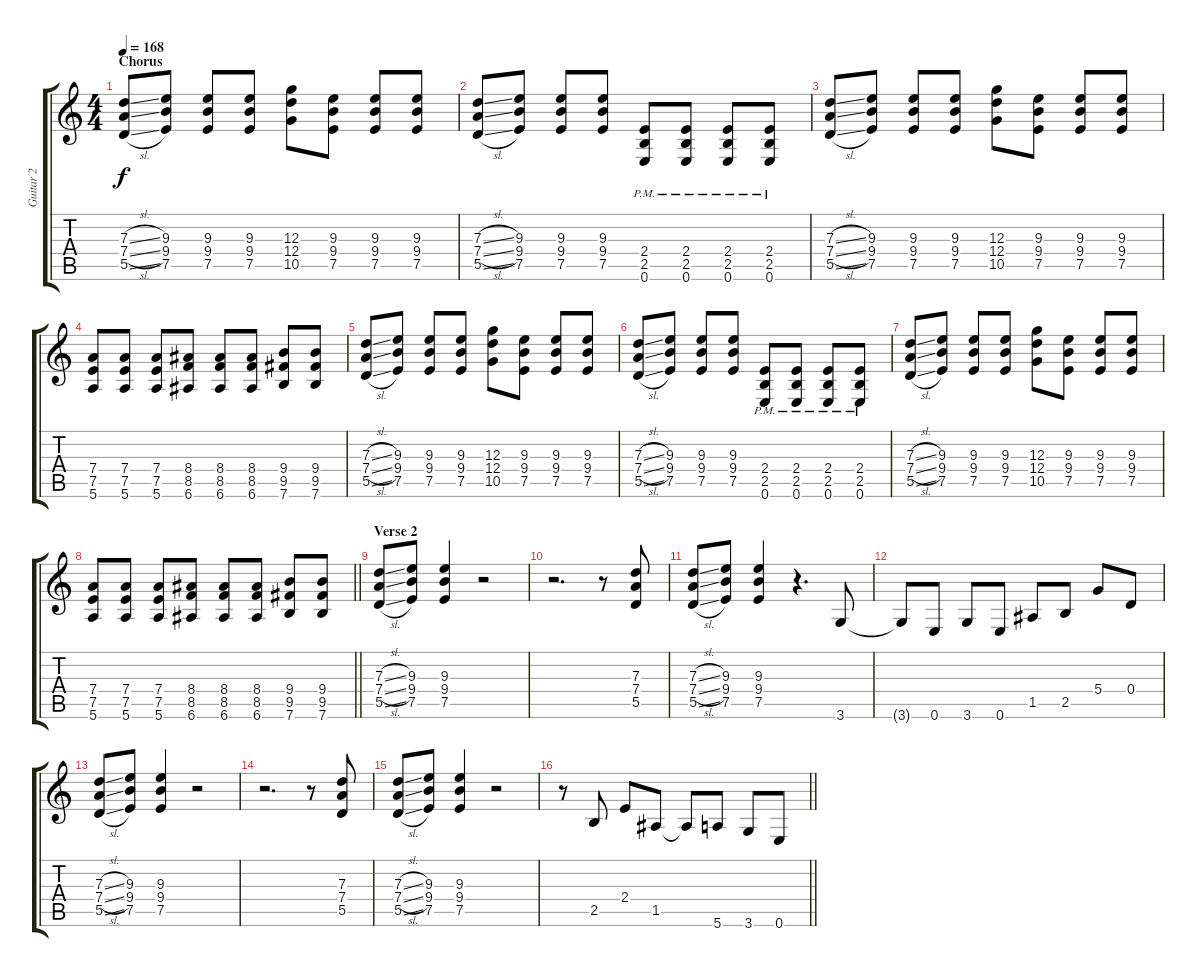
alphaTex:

\track ("Guitar 2" "Guitar 2") {instrument overdrivenguitar}
\staff {score tabs}
\tuning (E4 B3 G3 D3 A2 E2) {hide}
\ts (4 4)
\section ("" "Chorus")
\tempo 168
\clef g2
\ks c
(7.3{sl} 7.4{sl} 5.5{sl}).8{dy f} (9.3 9.4 7.5).8 (9.3 9.4 7.5).8 (9.3 9.4 7.5).8 (12.3 12.4 10.5).8 (9.3 9.4 7.5).8 (9.3 9.4 7.5).8 (9.3 9.4 7.5).8 |
(7.3{sl} 7.4{sl} 5.5{sl}).8 (9.3 9.4 7.5).8 (9.3 9.4 7.5).8 (9.3 9.4 7.5).8 (2.4{pm} 2.5{pm} 0.6{pm}).8 (2.4{pm} 2.5{pm} 0.6{pm}).8 (2.4{pm} 2.5{pm} 0.6{pm}).8 (2.4{pm} 2.5{pm} 0.6{pm}).8 |
(7.3{sl} 7.4{sl} 5.5{sl}).8 (9.3 9.4 7.5).8 (9.3 9.4 7.5).8 (9.3 9.4 7.5).8 (12.3 12.4 10.5).8 (9.3 9.4 7.5).8 (9.3 9.4 7.5).8 (9.3 9.4 7.5).8 |
(7.4 7.5 5.6).8 (7.4 7.5 5.6).8 (7.4 7.5 5.6).8 (8.4 8.5 6.6).8 (8.4 8.5 6.6).8 (8.4 8.5 6.6).8 (9.4 9.5 7.6).8 (9.4 9.5 7.6).8 |
(7.3{sl} 7.4{sl} 5.5{sl}).8 (9.3 9.4 7.5).8 (9.3 9.4 7.5).8 (9.3 9.4 7.5).8 (12.3 12.4 10.5).8 (9.3 9.4 7.5).8 (9.3 9.4 7.5).8 (9.3 9.4 7.5).8 |
(7.3{sl} 7.4{sl} 5.5{sl}).8 (9.3 9.4 7.5).8 (9.3 9.4 7.5).8 (9.3 9.4 7.5).8 (2.4{pm} 2.5{pm} 0.6{pm}).8 (2.4{pm} 2.5{pm} 0.6{pm}).8 (2.4{pm} 2.5{pm} 0.6{pm}).8 (2.4{pm} 2.5{pm} 0.6{pm}).8 |
(7.3{sl} 7.4{sl} 5.5{sl}).8 (9.3 9.4 7.5).8 (9.3 9.4 7.5).8 (9.3 9.4 7.5).8 (12.3 12.4 10.5).8 (9.3 9.4 7.5).8 (9.3 9.4 7.5).8 (9.3 9.4 7.5).8 |
\barLineRight lightlight
(7.4 7.5 5.6).8 (7.4 7.5 5.6).8 (7.4 7.5 5.6).8 (8.4 8.5 6.6).8 (8.4 8.5 6.6).8 (8.4 8.5 6.6).8 (9.4 9.5 7.6).8 (9.4 9.5 7.6).8 |
\section ("" "Verse 2")
(7.3{sl} 7.4{sl} 5.5{sl}).8 (9.3 9.4 7.5).8 (9.3 9.4 7.5).4 r.2 |
r.2{d} r.8 (7.3 7.4 5.5).8 |
(7.3{sl} 7.4{sl} 5.5{sl}).8 (9.3 9.4 7.5).8 (9.3 9.4 7.5).4 r.4{d} 3.6.8 |
3.6{t}.8 0.6.8 3.6.8 0.6.8 1.5.8 2.5.8 5.4.8 0.4.8 |
(7.3{sl} 7.4{sl} 5.5{sl}).8 (9.3 9.4 7.5).8 (9.3 9.4 7.5).4 r.2 |
r.2{d} r.8 (7.3 7.4 5.5).8 |
(7.3{sl} 7.4{sl} 5.5{sl}).8 (9.3 9.4 7.5).8 (9.3 9.4 7.5).4 r.2 |
\barLineRight lightlight
r.8 2.5.8 2.4.8 1.5.8 1.5{t}.8 5.6.8 3.6.8 0.6.8
